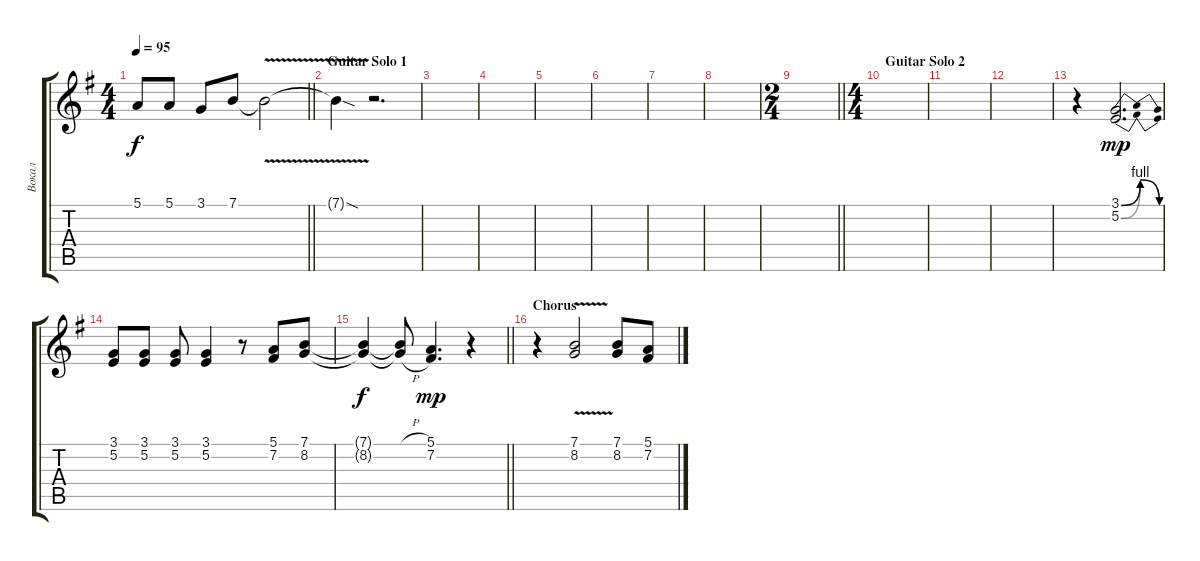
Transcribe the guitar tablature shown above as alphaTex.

\track ("Вокал" "Вокал") {instrument trumpet}
\staff {score tabs}
\tuning (E4 B3 G3 D3 A2 E2) {hide}
\ts (4 4)
\tempo 95
\clef g2
\barLineRight lightlight
\ks eminor
5.1.8{dy f} 5.1.8 3.1.8 7.1.8 7.1{v t}.2 |
\section ("" "Guitar Solo 1")
7.1{sod t}.4 r.2{d} |
|
|
|
|
|
|
\ts (2 4)
\barLineRight lightlight
|
\ts (4 4)
\section ("" "Guitar Solo 2")
|
|
|
r.4 (3.1{be (bendrelease 0 0 6 4 30 4 60 0)} 5.2{be (bendrelease 0 0 5 4 30 4 60 0)}).2{d dy mp} |
(3.1 5.2).8 (3.1 5.2).8 (3.1 5.2).8 (3.1 5.2).4 r.8 (5.1 7.2).8 (7.1 8.2).8 |
\barLineRight lightlight
(7.1{t} 8.2{t}).4{dy f} (7.1{h t} 8.2{h t}).8 (5.1 7.2).4{d dy mp} r.4 |
\section ("" "Chorus")
r.4 (7.1 8.2{v}).2 (7.1 8.2).8 (5.1 7.2).8
